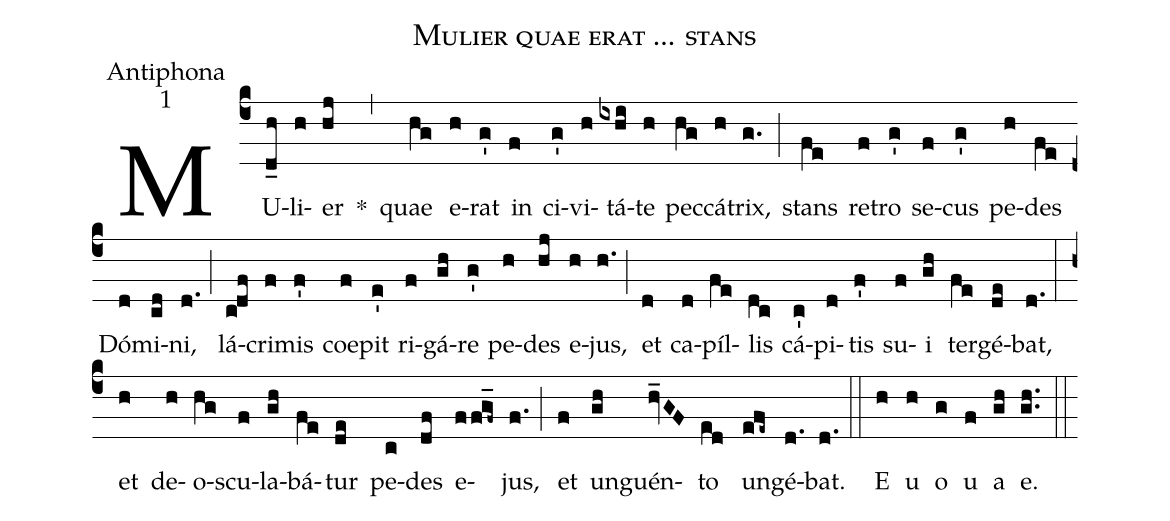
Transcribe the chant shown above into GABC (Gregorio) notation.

name:Mulier quae erat ... stans;
office-part:Antiphona;
mode:1;
%%
(c4) MU(d_h)li(h)er(hj) *(,) quae(hg) e(h)rat(g') in(f) ci(g')vi(h)tá(ixhi)te(h) pec(hg)cá(h)trix,(g.) (;) stans(fe) re(f)tro(g') se(f)cus(g') pe(h)des(fe) Dó(d)mi(cd)ni,(d.) (;) lá(c!df)cri(f)mis(f') coe(f)pit(e') ri(f)gá(gh)re(g') pe(h)des(hj) e(h)jus,(h.) (;) et(d) ca(d)píl(fe)lis(dc) cá(c')pi(d)tis(f') su(f)i(gh) ter(fe)gé(de)bat,(d.) (:) et(h) de(h)o(hg)scu(f)la(gh)bá(fe)tur(de) pe(c)des(df) e(ffg_f~)jus,(f.) (;) et(f) un(gh)guén(hv_GF)to(ed) un(efe~)gé(d.)bat.(d.) (::) <eu>E(h) u(h) o(g) u(f) a(gh) e.</eu>(gh..) (::)
